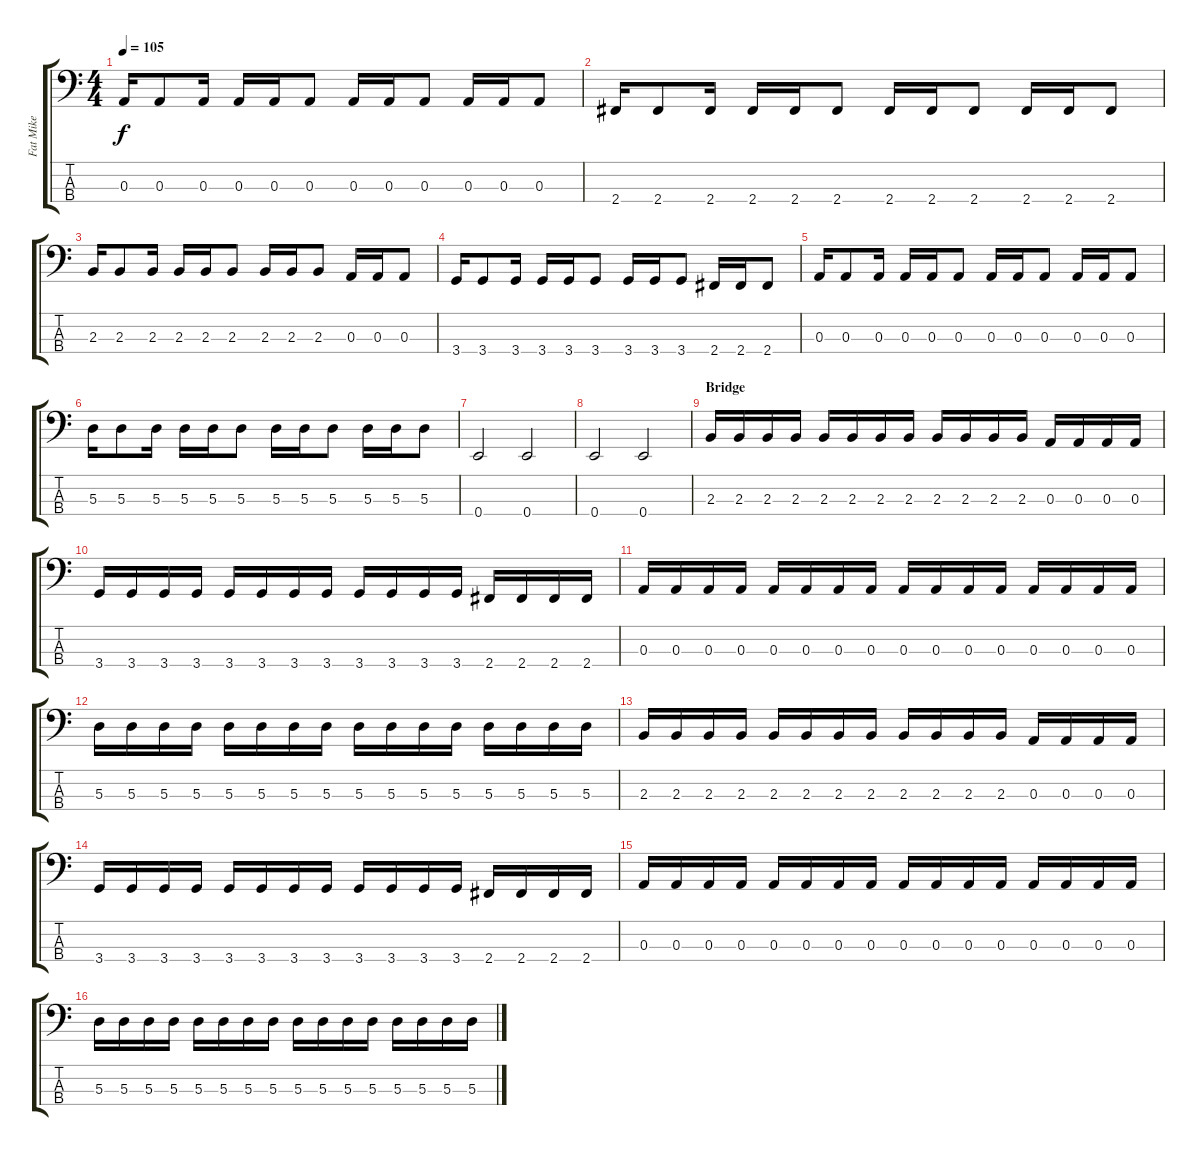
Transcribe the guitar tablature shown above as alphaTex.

\track ("Fat Mike" "Fat Mike") {instrument electricbasspick}
\staff {score tabs}
\tuning (G2 D2 A1 E1) {hide}
\ts (4 4)
\tempo 105
\clef f4
\ks c
0.3.16{dy f} 0.3.8 0.3.16 0.3.16 0.3.16 0.3.8 0.3.16 0.3.16 0.3.8 0.3.16 0.3.16 0.3.8 |
2.4.16 2.4.8 2.4.16 2.4.16 2.4.16 2.4.8 2.4.16 2.4.16 2.4.8 2.4.16 2.4.16 2.4.8 |
2.3.16 2.3.8 2.3.16 2.3.16 2.3.16 2.3.8 2.3.16 2.3.16 2.3.8 0.3.16 0.3.16 0.3.8 |
3.4.16 3.4.8 3.4.16 3.4.16 3.4.16 3.4.8 3.4.16 3.4.16 3.4.8 2.4.16 2.4.16 2.4.8 |
0.3.16 0.3.8 0.3.16 0.3.16 0.3.16 0.3.8 0.3.16 0.3.16 0.3.8 0.3.16 0.3.16 0.3.8 |
5.3.16 5.3.8 5.3.16 5.3.16 5.3.16 5.3.8 5.3.16 5.3.16 5.3.8 5.3.16 5.3.16 5.3.8 |
0.4.2 0.4.2 |
0.4.2 0.4.2 |
\section ("" "Bridge")
2.3.16 2.3.16 2.3.16 2.3.16 2.3.16 2.3.16 2.3.16 2.3.16 2.3.16 2.3.16 2.3.16 2.3.16 0.3.16 0.3.16 0.3.16 0.3.16 |
3.4.16 3.4.16 3.4.16 3.4.16 3.4.16 3.4.16 3.4.16 3.4.16 3.4.16 3.4.16 3.4.16 3.4.16 2.4.16 2.4.16 2.4.16 2.4.16 |
0.3.16 0.3.16 0.3.16 0.3.16 0.3.16 0.3.16 0.3.16 0.3.16 0.3.16 0.3.16 0.3.16 0.3.16 0.3.16 0.3.16 0.3.16 0.3.16 |
5.3.16 5.3.16 5.3.16 5.3.16 5.3.16 5.3.16 5.3.16 5.3.16 5.3.16 5.3.16 5.3.16 5.3.16 5.3.16 5.3.16 5.3.16 5.3.16 |
2.3.16 2.3.16 2.3.16 2.3.16 2.3.16 2.3.16 2.3.16 2.3.16 2.3.16 2.3.16 2.3.16 2.3.16 0.3.16 0.3.16 0.3.16 0.3.16 |
3.4.16 3.4.16 3.4.16 3.4.16 3.4.16 3.4.16 3.4.16 3.4.16 3.4.16 3.4.16 3.4.16 3.4.16 2.4.16 2.4.16 2.4.16 2.4.16 |
0.3.16 0.3.16 0.3.16 0.3.16 0.3.16 0.3.16 0.3.16 0.3.16 0.3.16 0.3.16 0.3.16 0.3.16 0.3.16 0.3.16 0.3.16 0.3.16 |
5.3.16 5.3.16 5.3.16 5.3.16 5.3.16 5.3.16 5.3.16 5.3.16 5.3.16 5.3.16 5.3.16 5.3.16 5.3.16 5.3.16 5.3.16 5.3.16
